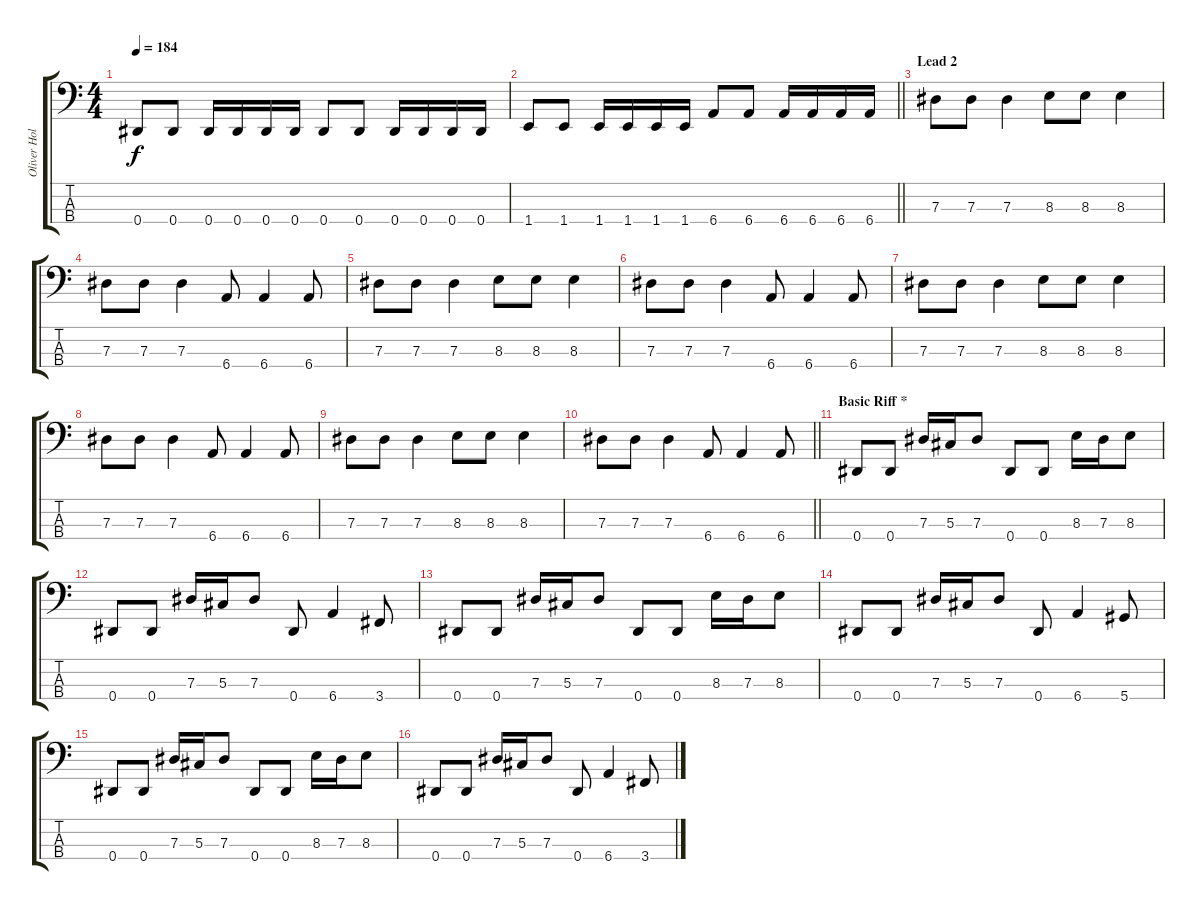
\track ("Oliver Holzwarth" "Oliver Hol") {instrument electricbasspick}
\staff {score tabs}
\tuning (Gb2 Db2 Ab1 Eb1) {hide}
\ts (4 4)
\tempo 184
\clef f4
\ks c
0.4.8{dy f} 0.4.8 0.4.16 0.4.16 0.4.16 0.4.16 0.4.8 0.4.8 0.4.16 0.4.16 0.4.16 0.4.16 |
\barLineRight lightlight
1.4.8 1.4.8 1.4.16 1.4.16 1.4.16 1.4.16 6.4.8 6.4.8 6.4.16 6.4.16 6.4.16 6.4.16 |
\section ("" "Lead 2")
7.3.8 7.3.8 7.3.4 8.3.8 8.3.8 8.3.4 |
7.3.8 7.3.8 7.3.4 6.4.8 6.4.4 6.4.8 |
7.3.8 7.3.8 7.3.4 8.3.8 8.3.8 8.3.4 |
7.3.8 7.3.8 7.3.4 6.4.8 6.4.4 6.4.8 |
7.3.8 7.3.8 7.3.4 8.3.8 8.3.8 8.3.4 |
7.3.8 7.3.8 7.3.4 6.4.8 6.4.4 6.4.8 |
7.3.8 7.3.8 7.3.4 8.3.8 8.3.8 8.3.4 |
\barLineRight lightlight
7.3.8 7.3.8 7.3.4 6.4.8 6.4.4 6.4.8 |
\section ("" "Basic Riff *")
0.4.8 0.4.8 7.3.16 5.3.16 7.3.8 0.4.8 0.4.8 8.3.16 7.3.16 8.3.8 |
0.4.8 0.4.8 7.3.16 5.3.16 7.3.8 0.4.8 6.4.4 3.4.8 |
0.4.8 0.4.8 7.3.16 5.3.16 7.3.8 0.4.8 0.4.8 8.3.16 7.3.16 8.3.8 |
0.4.8 0.4.8 7.3.16 5.3.16 7.3.8 0.4.8 6.4.4 5.4.8 |
0.4.8 0.4.8 7.3.16 5.3.16 7.3.8 0.4.8 0.4.8 8.3.16 7.3.16 8.3.8 |
0.4.8 0.4.8 7.3.16 5.3.16 7.3.8 0.4.8 6.4.4 3.4.8
